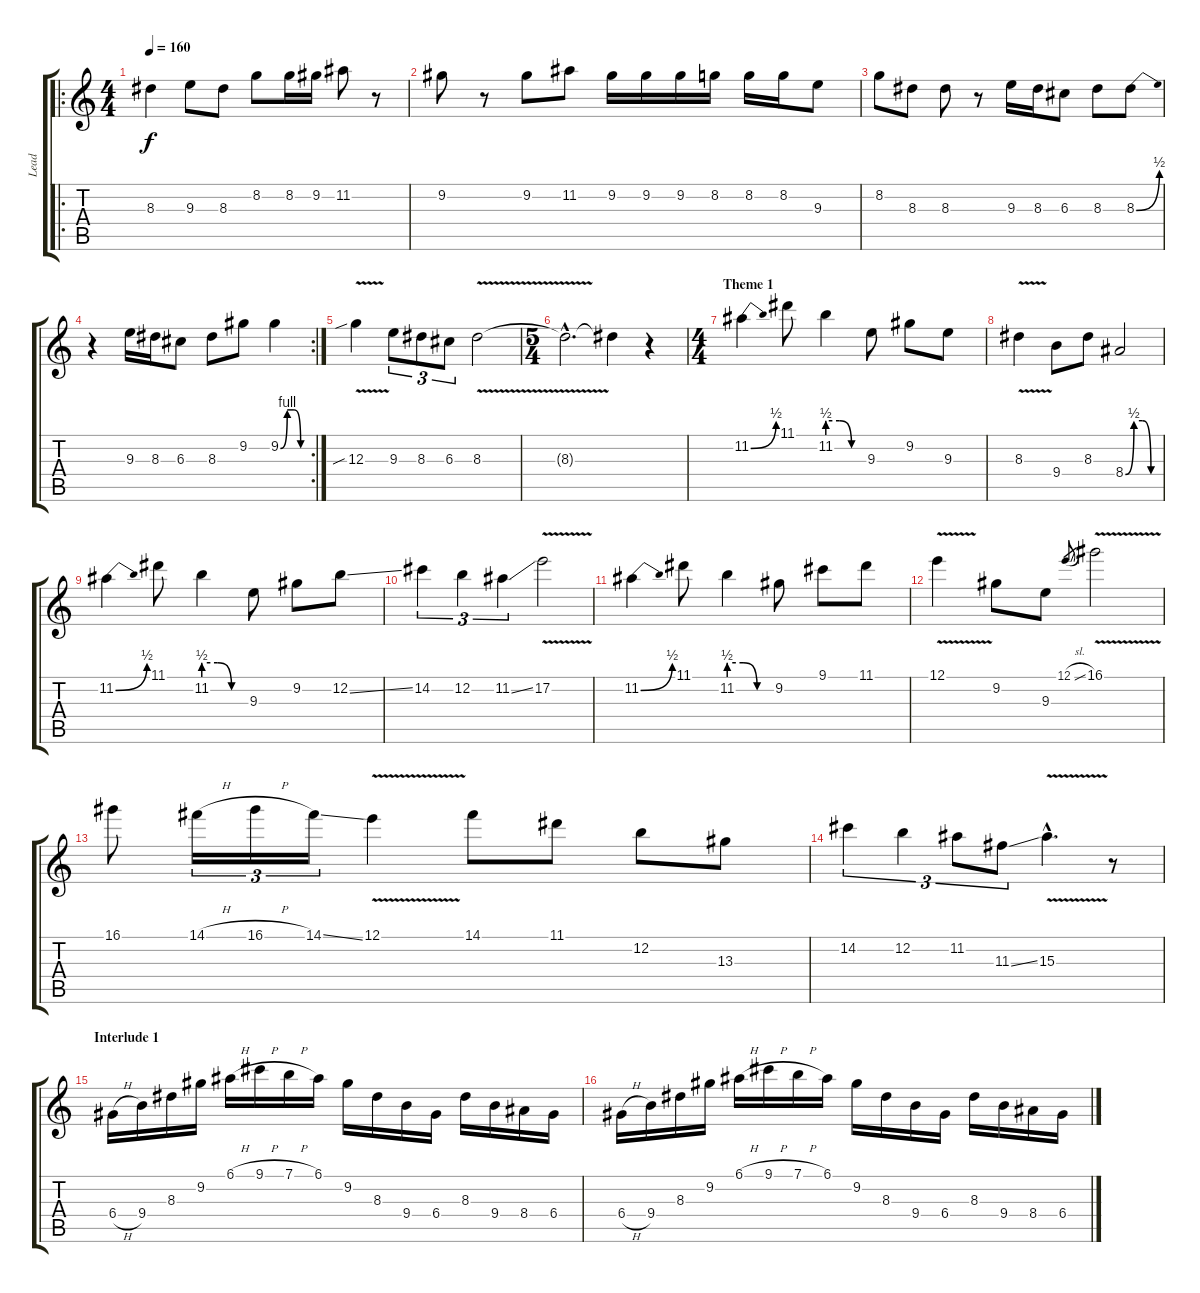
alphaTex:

\track ("Lead" "Lead") {instrument distortionguitar}
\staff {score tabs}
\tuning (E4 B3 G3 D3 A2 E2) {hide}
\ro
\ts (4 4)
\tempo 160
\clef g2
\ks c
8.3.4{dy f instrument sitar} 9.3.8 8.3.8 8.2.8 8.2.16 9.2.16 11.2.8 r.8 |
9.2.8 r.8 9.2.8 11.2.8 9.2.16 9.2.16 9.2.16 8.2.16 8.2.16 8.2.16 9.3.8 |
8.2.8 8.3.8 8.3.8 r.8 9.3.16 8.3.16 6.3.8 8.3.8 8.3{be (bend 0 0 60 2)}.8 |
\rc 2
r.4 9.3.16 8.3.16 6.3.8 8.3.8 9.2.8 9.2{be (custom 0 0 15 4 30 4 45 0 60 0)}.4 |
12.3{v sib}.4 9.3.8{tu (3 2)} 8.3.8{tu (3 2)} 6.3.8{tu (3 2)} 8.3{v}.2 |
\ts (5 4)
8.3{hac t}.2{d} 8.3{t}.4 r.4{instrument distortionguitar} |
\ts (4 4)
\section ("" "Theme 1")
11.2{be (bend 0 0 60 2)}.4 11.1.8 11.2{be (custom 0 2 20 2 40 0 60 0)}.4 9.3.8 9.2.8 9.3.8 |
8.3{v}.4 9.4.8 8.3.8 8.4{be (custom 0 0 15 2 30 2 45 0 60 0)}.2 |
11.2{be (bend 0 0 60 2)}.4 11.1.8 11.2{be (custom 0 2 20 2 40 0 60 0)}.4 9.3.8 9.2.8 12.2{ss}.8 |
14.2.4{tu (3 2)} 12.2.4{tu (3 2)} 11.2{ss}.4{tu (3 2)} 17.2{v}.2 |
11.2{be (bend 0 0 60 2)}.4 11.1.8 11.2{be (custom 0 2 20 2 40 0 60 0)}.4 9.2.8 9.1.8 11.1.8 |
12.1{v}.4 9.2.8 9.3.8 12.1{sl}.8{gr} 16.1{v}.2 |
16.1.8 14.1{h}.16{tu (3 2)} 16.1{h}.16{tu (3 2)} 14.1{ss}.16{tu (3 2)} 12.1{v}.4 14.1.8 11.1.8 12.2.8 13.3.8 |
14.2.4{tu (3 2)} 12.2.4{tu (3 2)} 11.2.8{tu (3 2)} 11.3{ss}.8{tu (3 2)} 15.3{v hac}.4{d} r.8 |
\section ("" "Interlude 1")
6.4{h}.16 9.4.16 8.3.16 9.2.16 6.1{h}.16 9.1{h}.16 7.1{h}.16 6.1.16 9.2.16 8.3.16 9.4.16 6.4.16 8.3.16 9.4.16 8.4.16 6.4.16 |
6.4{h}.16 9.4.16 8.3.16 9.2.16 6.1{h}.16 9.1{h}.16 7.1{h}.16 6.1.16 9.2.16 8.3.16 9.4.16 6.4.16 8.3.16 9.4.16 8.4.16 6.4.16
